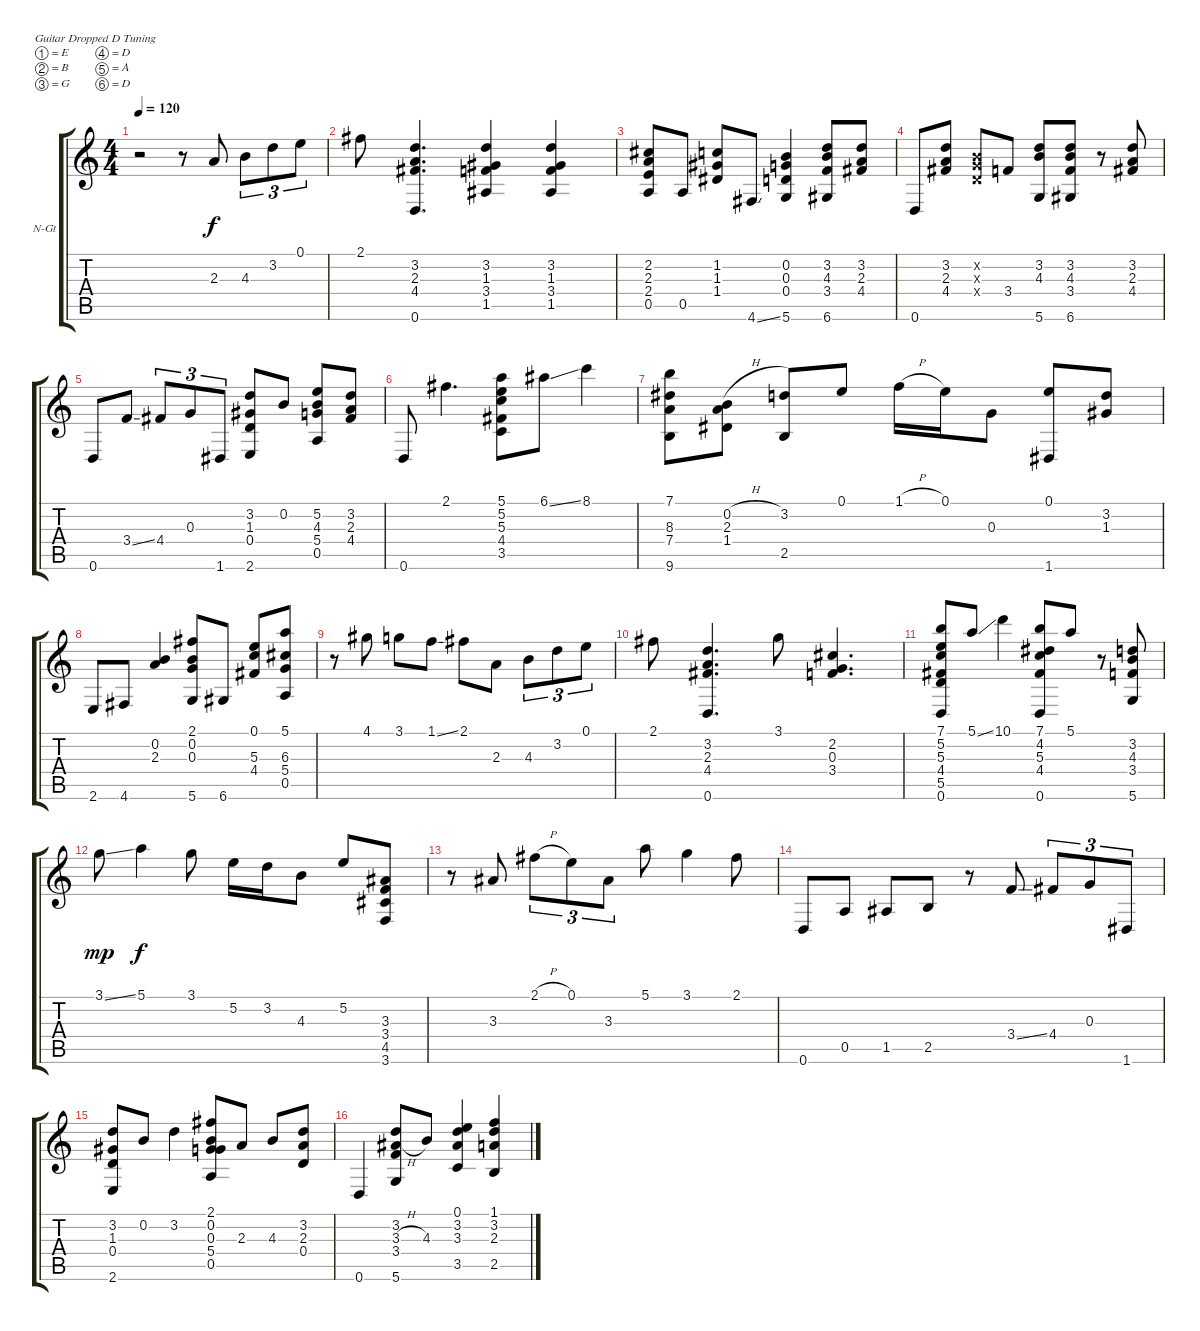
\bracketExtendMode groupsimilarinstruments
\firstSystemTrackNameOrientation horizontal
\otherSystemsTrackNameOrientation horizontal
\track ("Guitare (Jerry Reed H.)" "N-Gt") {instrument acousticguitarnylon}
\staff {score tabs}
\tuning (E4 B3 G3 D3 A2 D2)
\ts (4 4)
\tempo 120
\clef g2
\ks c
r.2{dy f instrument acousticguitarnylon} r.8 2.3.8 4.3.8{tu (3 2)} 3.2.8{tu (3 2)} 0.1.8{tu (3 2)} |
2.1.8 (3.2 2.3 4.4 0.6).4{d} (3.2 1.3 3.4 1.5).4 (3.2 1.3 3.4 1.5).4 |
(2.2 2.3 2.4 0.5).8 0.5.8 (1.2 1.3 1.4).8 4.6{ss}.8 (0.2 0.3 0.4 5.6).4 (3.2 4.3 3.4 6.6).8 (3.2 2.3 4.4).8 |
0.6.8 (3.2 2.3 4.4).8 (0.2{x} 0.3{x} 0.4{x}).8 3.4.8 (3.2 4.3 5.6).8 (3.2 4.3 3.4 6.6).8 r.8 (3.2 2.3 4.4).8 |
0.6.8 3.4{ss}.8 4.4.8{tu (3 2)} 0.3.8{tu (3 2)} 1.6.8{tu (3 2)} (3.2 1.3 0.4 2.6).8 0.2.8 (5.2 4.3 5.4 0.5).8 (3.2 2.3 4.4).8 |
0.6.8 2.1.4{d} (5.1 5.2 5.3 4.4 3.5).8 6.1{ss}.8 8.1.4 |
(7.1 8.3 7.4 9.6).8 (0.2{h} 2.3 1.4).8 (3.2 2.5).8 0.1.8 1.1{h}.16 0.1.16 0.3.8 (0.1 1.6).8 (3.2 1.3).8 |
2.6.8 4.6.8 (0.2 2.3).4 (2.1 0.2 0.3 5.6).8 6.6.8 (0.1 5.3 4.4).8 (5.1 6.3 5.4 0.5).8 |
r.8 4.1.8 3.1.8 1.1{ss}.8 2.1.8 2.3.8 4.3.8{tu (3 2)} 3.2.8{tu (3 2)} 0.1.8{tu (3 2)} |
2.1.8 (3.2 2.3 4.4 0.6).4{d} 3.1.8 (2.2 0.3 3.4).4{d} |
(7.1 5.2 5.3 4.4 5.5 0.6).8 5.1{ss}.8 10.1.4 (7.1 4.2 5.3 4.4 0.6).8 5.1.8 r.8 (3.2 4.3 3.4 5.6).8 |
3.1{ss}.8{dy mp} 5.1.4{dy f} 3.1.8 5.2.16 3.2.16 4.3.8 5.2.8 (3.3 3.4 4.5 3.6).8 |
r.8 3.3.8 2.1{h}.8{tu (3 2)} 0.1.8{tu (3 2)} 3.3.8{tu (3 2)} 5.1.8 3.1.4 2.1.8 |
0.6.8 0.5.8 1.5.8 2.5.8 r.8 3.4{ss}.8 4.4.8{tu (3 2)} 0.3.8{tu (3 2)} 1.6.8{tu (3 2)} |
(3.2 1.3 0.4 2.6).8 0.2.8 3.2.4 (2.1 0.2 0.3 5.4 0.5).8 2.3.8 4.3.8 (3.2 2.3 0.4).8 |
0.6.4 (3.2 3.3{h} 3.4 5.6).8 4.3.8 (0.1 3.2 3.3 3.5).4 (1.1 3.2 2.3 2.5).4
